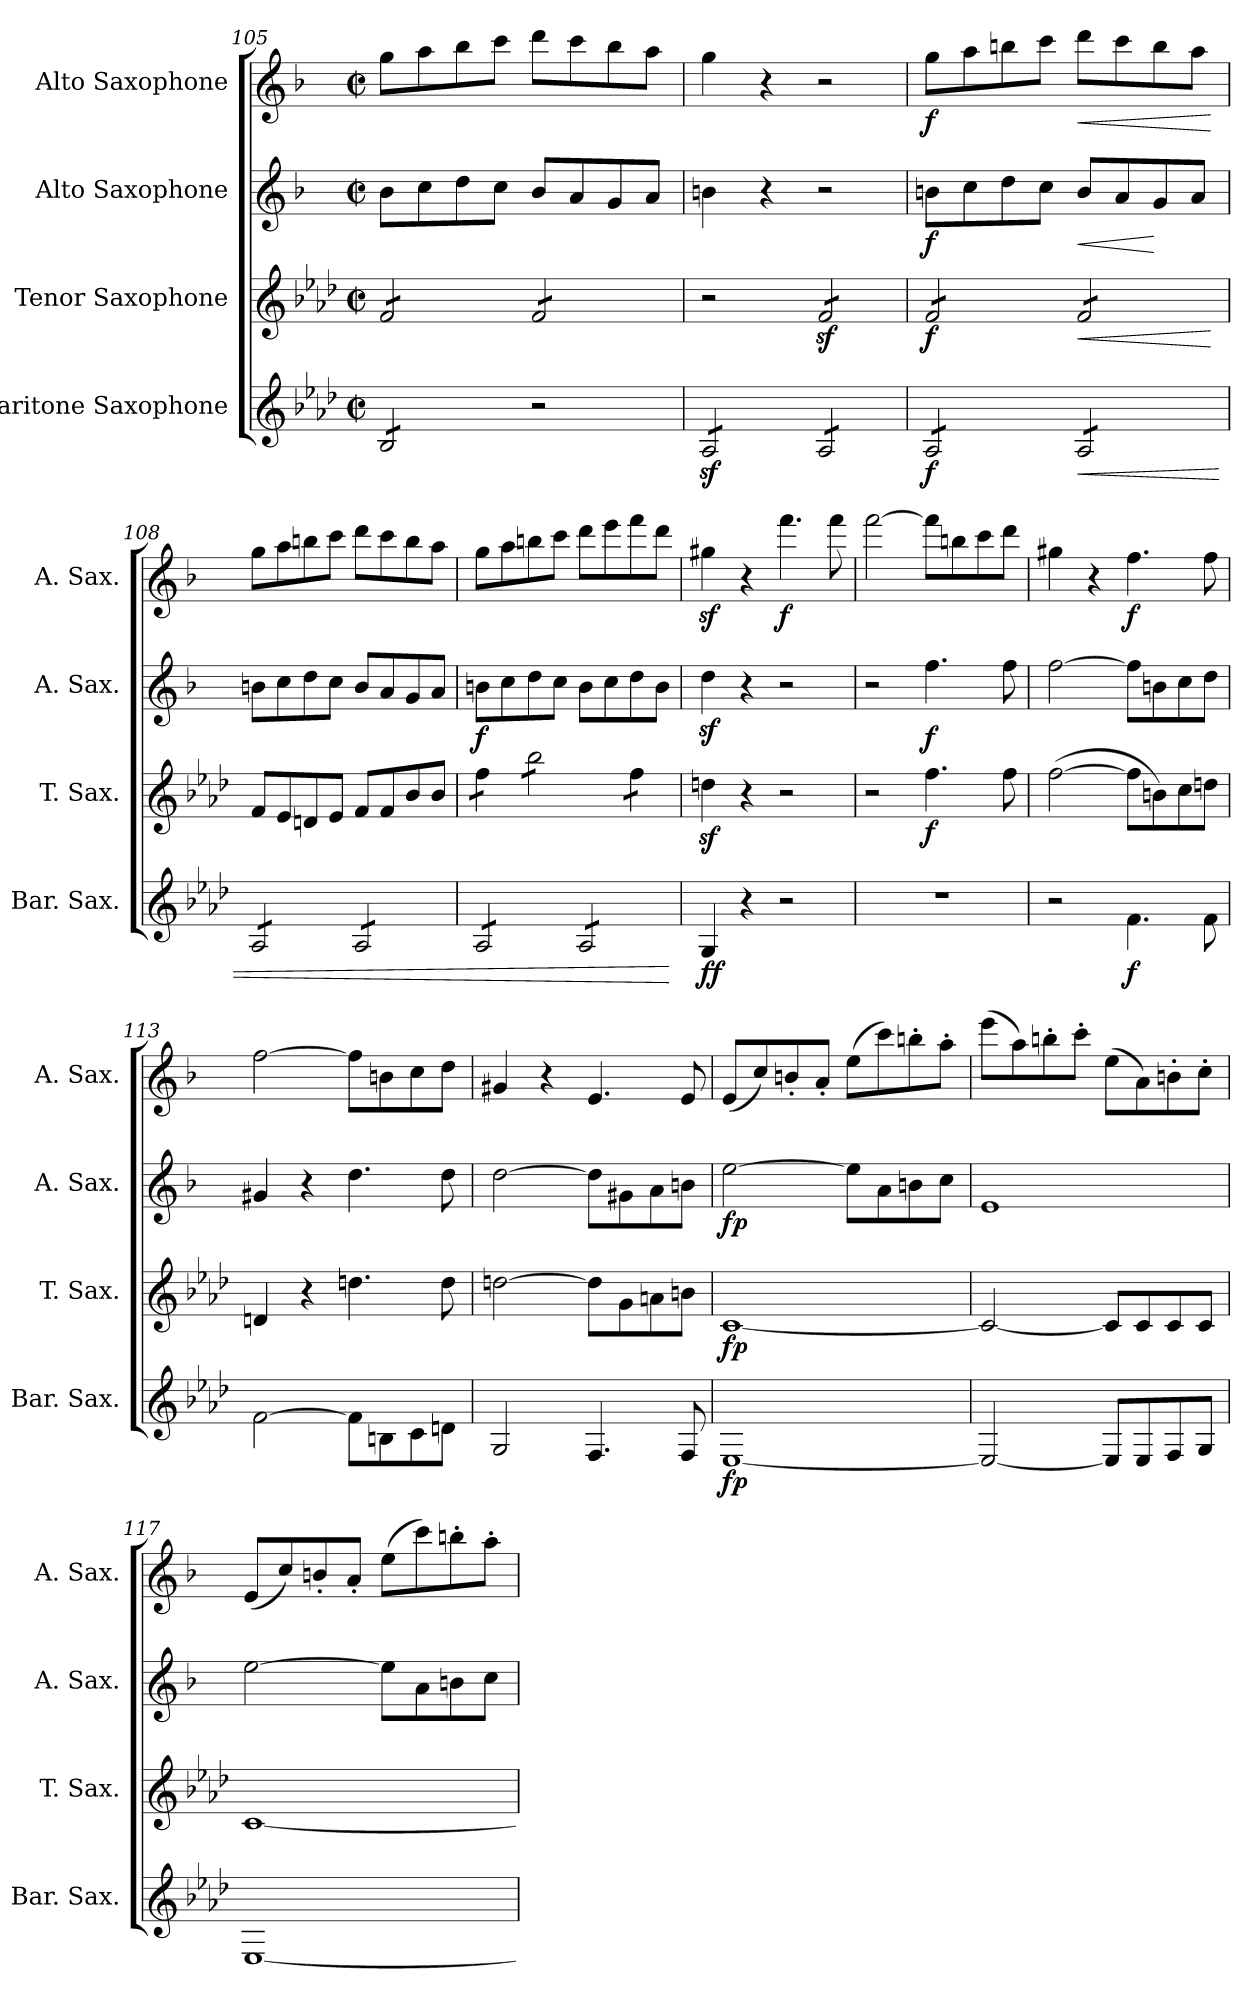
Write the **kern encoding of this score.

**kern	**dynam	**kern	**dynam	**kern	**dynam	**kern	**dynam
*part4	*part4	*part3	*part3	*part2	*part2	*part1	*part1
*staff4	*staff4	*staff3	*staff3	*staff2	*staff2	*staff1	*staff1
*I"Baritone Saxophone	*	*I"Tenor Saxophone	*	*I"Alto Saxophone	*	*I"Alto Saxophone	*
*I'Bar. Sax.	*	*I'T. Sax.	*	*I'A. Sax.	*	*I'A. Sax.	*
!!LO:LB:g=z
*clefG2	*	*clefG2	*	*clefG2	*	*clefG2	*
*ITrd12c21	*	*ITrd8c14	*	*ITrd5c9	*	*ITrd5c9	*
*k[b-e-a-d-]	*	*k[b-e-a-d-]	*	*k[b-e-a-d-]	*	*k[b-e-a-d-]	*
*M2/2	*	*M2/2	*	*M2/2	*	*M2/2	*
*met(c|)	*	*met(c|)	*	*met(c|)	*	*met(c|)	*
=105	=105	=105	=105	=105	=105	=105	=105
*tremolo	*	*	*	*	*	*	*
*	*	*tremolo	*	*	*	*	*
8BB-/L	.	8F/L	.	8d-\L	.	8b-\L	.
8BB-/	.	8F/	.	8e-\	.	8cc\	.
8BB-/	.	8F/	.	8f\	.	8dd-\	.
8BB-/J	.	8F/J	.	8e-\J	.	8ee-\J	.
2r	.	8F/L	.	8d-/L	.	8ff\L	.
.	.	8F/	.	8c/	.	8ee-\	.
.	.	8F/	.	8B-/	.	8dd-\	.
.	.	8F/J	.	8c/J	.	8cc\J	.
=106	=106	=106	=106	=106	=106	=106	=106
8AA-z</L	.	2r	.	4dn\	.	4b-\	.
8AA-z</	.	.	.	.	.	.	.
8AA-z</	.	.	.	4r	.	4r	.
8AA-z</J	.	.	.	.	.	.	.
8AA-/L	.	8Fz</L	.	2r	.	2r	.
8AA-/	.	8Fz</	.	.	.	.	.
8AA-/	.	8Fz</	.	.	.	.	.
8AA-/J	.	8Fz</J	.	.	.	.	.
=107	=107	=107	=107	=107	=107	=107	=107
!	!LO:DY:b	!	!LO:DY:b	!	!LO:DY:b	!	!LO:DY:b
8AA-/L	f	8F/L	f	8dn\L	f	8b-\L	f
8AA-/	.	8F/	.	8e-\	.	8cc\	.
8AA-/	.	8F/	.	8f\	.	8ddn\	.
8AA-/J	.	8F/J	.	8e-\J	.	8ee-\J	.
!	!LO:HP:b	!	!LO:HP:b	!	!LO:HP:b	!	!LO:HP:b
8AA-/L	<	8F/L	<	8d/L	<	8ff\L	<
8AA-/	.	8F/	.	8c/	.	8ee-\	.
8AA-/	.	8F/	.	8B-/	[	8dd\	.
8AA-/J	.	8F/J	.	8c/J	.	8cc\J	.
*	*	*Xtremolo	*	*	*	*	*
.	.	.	[	.	.	.	[
=108	=108	=108	=108	=108	=108	=108	=108
8AA-/L	.	8F/L	.	8dn\L	.	8b-\L	.
8AA-/	.	8E-/	.	8e-\	.	8cc\	.
8AA-/	.	8Dn/	.	8f\	.	8ddn\	.
8AA-/J	.	8E-/J	.	8e-\J	.	8ee-\J	.
8AA-/L	.	8F/L	.	8d/L	.	8ff\L	.
8AA-/	.	8F/	.	8c/	.	8ee-\	.
8AA-/	.	8B-/	.	8B-/	.	8dd\	.
8AA-/J	.	8B-/J	.	8c/J	.	8cc\J	.
!!LO:LB:g=z
=109	=109	=109	=109	=109	=109	=109	=109
!	!	!	!	!	!LO:DY:b	!	!
*	*	*tremolo	*	*	*	*	*
8AA-/L	.	8f\L	.	8dn\L	f	8b-\L	.
8AA-/	.	8f\J	.	8e-\	.	8cc\	.
8AA-/	.	8b-\L	.	8f\	.	8ddn\	.
8AA-/J	.	8b-\	.	8e-\J	.	8ee-\J	.
8AA-/L	.	8b-\	.	8d\L	.	8ff\L	.
8AA-/	.	8b-\J	.	8e-\	.	8gg\	.
8AA-/	.	8f\L	.	8f\	.	8aa-\	.
8AA-/J	.	8f\J	.	8d\J	.	8ff\J	.
*	*	*Xtremolo	*	*	*	*	*
*Xtremolo	*	*	*	*	*	*	*
.	[	.	.	.	.	.	.
=110	=110	=110	=110	=110	=110	=110	=110
!	!LO:DY:b	!	!	!	!	!	!
4GG/	ff	4dnz<\	.	4fz<\	.	4bnz<\	.
4r	.	4r	.	4r	.	4r	.
!	!	!	!	!	!	!	!LO:DY:b
2r	.	2r	.	2r	.	4.aa-\	f
.	.	.	.	.	.	8aa-\	.
=111	=111	=111	=111	=111	=111	=111	=111
1r	.	2r	.	2r	.	[2aa-\	.
!	!	!	!LO:DY:b	!	!LO:DY:b	!	!
.	.	4.f\	f	4.a-\	f	8aa-\L]	.
.	.	.	.	.	.	8ddn\	.
.	.	.	.	.	.	8ee-\	.
.	.	8f\	.	8a-\	.	8ff\J	.
=112	=112	=112	=112	=112	=112	=112	=112
2r	.	([2f\	.	[2a-\	.	4bn\	.
.	.	.	.	.	.	4r	.
!	!LO:DY:b	!	!	!	!	!	!LO:DY:b
4.F\	f	8f\L]	.	8a-\L]	.	4.a-\	f
.	.	8Bn\)	.	8dn\	.	.	.
.	.	8c\	.	8e-\	.	.	.
8F\	.	8dn\J	.	8f\J	.	8a-\	.
=113	=113	=113	=113	=113	=113	=113	=113
[2F\	.	4Dn/	.	4Bn/	.	[2a-\	.
.	.	4r	.	4r	.	.	.
8F\L]	.	4.dn\	.	4.f\	.	8a-\L]	.
8BBn\	.	.	.	.	.	8dn\	.
8C\	.	.	.	.	.	8e-\	.
8Dn\J	.	8d\	.	8f\	.	8f\J	.
!!LO:PB:g=z
=114	=114	=114	=114	=114	=114	=114	=114
2GG/	.	[2dn\	.	[2f\	.	4Bn/	.
.	.	.	.	.	.	4r	.
4.FF/	.	8d\L]	.	8f\L]	.	4.G/	.
.	.	8G\	.	8Bn\	.	.	.
.	.	8An\	.	8c\	.	.	.
8FF/	.	8Bn\J	.	8dn\J	.	8G/	.
=115	=115	=115	=115	=115	=115	=115	=115
!	!LO:DY:b	!	!LO:DY:b	!	!LO:DY:b	!	!
[1EE-	fp	[1C	fp	[2g\	fp	(8G/L	.
.	.	.	.	.	.	8e-/)	.
.	.	.	.	.	.	8dn'/	.
.	.	.	.	.	.	8c'/J	.
.	.	.	.	8g\L]	.	(8g\L	.
.	.	.	.	8c\	.	8ee-\)	.
.	.	.	.	8dn\	.	8ddn'\	.
.	.	.	.	8e-\J	.	8cc'\J	.
=116	=116	=116	=116	=116	=116	=116	=116
2EE-/_	.	2C/_	.	1G	.	(8gg\L	.
.	.	.	.	.	.	8cc\)	.
.	.	.	.	.	.	8ddn'\	.
.	.	.	.	.	.	8ee-'\J	.
8EE-/L]	.	8C/L]	.	.	.	(8g\L	.
8EE-/	.	8C/	.	.	.	8c\)	.
8FF/	.	8C/	.	.	.	8dn'\	.
8GG/J	.	8C/J	.	.	.	8e-'\J	.
=117	=117	=117	=117	=117	=117	=117	=117
[1EE-	.	[1C	.	[2g\	.	(8G/L	.
.	.	.	.	.	.	8e-/)	.
.	.	.	.	.	.	8dn'/	.
.	.	.	.	.	.	8c'/J	.
.	.	.	.	8g\L]	.	(8g\L	.
.	.	.	.	8c\	.	8ee-\)	.
.	.	.	.	8dn\	.	8ddn'\	.
.	.	.	.	8e-\J	.	8cc'\J	.
=	=	=	=	=	=	=	=
*-	*-	*-	*-	*-	*-	*-	*-
